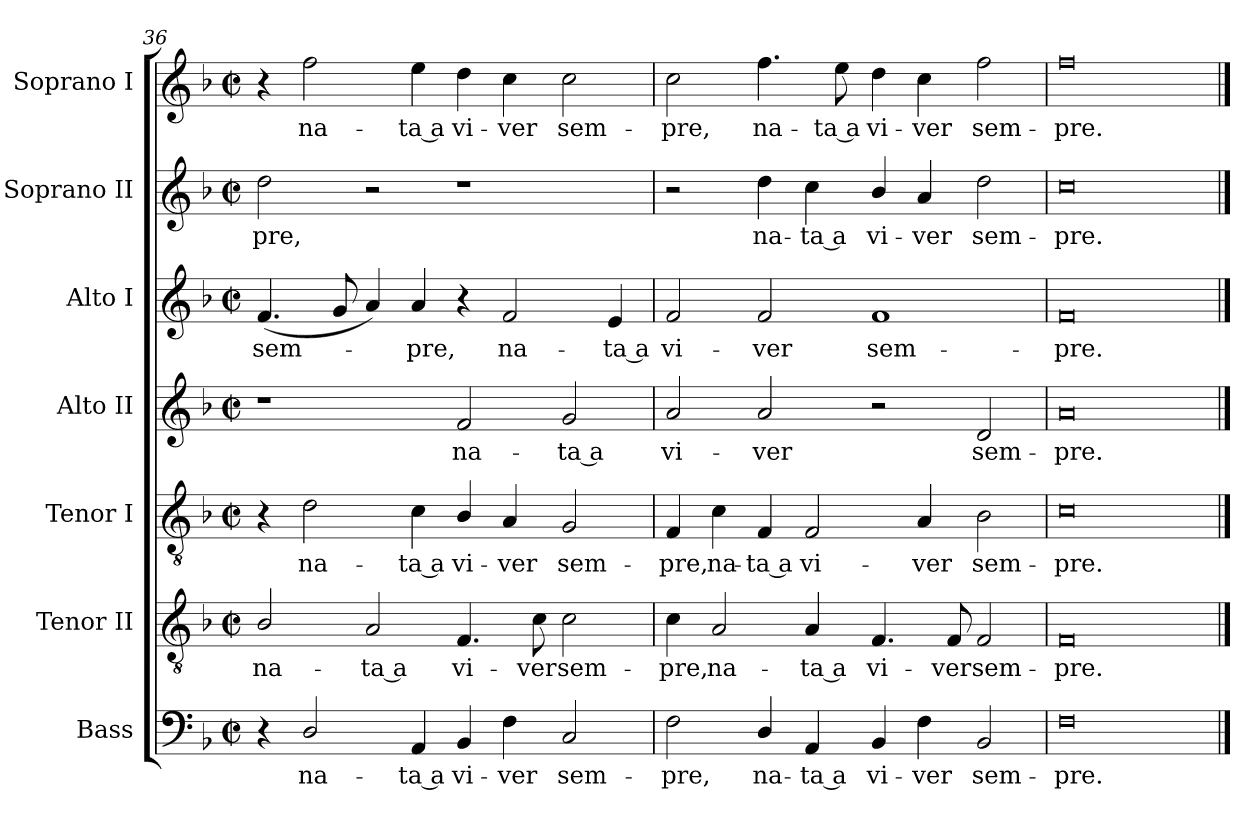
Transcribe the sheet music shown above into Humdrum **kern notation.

**kern	**text	**kern	**text	**kern	**text	**kern	**text	**kern	**text	**kern	**text	**kern	**text
*part7	*part7	*part6	*part6	*part5	*part5	*part4	*part4	*part3	*part3	*part2	*part2	*part1	*part1
*staff7	*staff7	*staff6	*staff6	*staff5	*staff5	*staff4	*staff4	*staff3	*staff3	*staff2	*staff2	*staff1	*staff1
*I"Bass	*	*I"Tenor II	*	*I"Tenor I	*	*I"Alto II	*	*I"Alto I	*	*I"Soprano II	*	*I"Soprano I	*
*I'B	*	*I'T II	*	*I'T I	*	*I'A II	*	*I'A I	*	*I'S II	*	*I'S I	*
!!LO:LB:g=z
*clefF4	*	*clefGv2	*	*clefGv2	*	*clefG2	*	*clefG2	*	*clefG2	*	*clefG2	*
*k[b-]	*	*k[b-]	*	*k[b-]	*	*k[b-]	*	*k[b-]	*	*k[b-]	*	*k[b-]	*
*F:	*	*F:	*	*F:	*	*F:	*	*F:	*	*F:	*	*F:	*
*M4/2	*	*M4/2	*	*M4/2	*	*M4/2	*	*M4/2	*	*M4/2	*	*M4/2	*
*met(c|)	*	*met(c|)	*	*met(c|)	*	*met(c|)	*	*met(c|)	*	*met(c|)	*	*met(c|)	*
=36	=36	=36	=36	=36	=36	=36	=36	=36	=36	=36	=36	=36	=36
!	!	!	!LO:LY:b	!	!	!	!	!	!LO:LY:b	!	!LO:LY:b	!	!
4r	.	2B-/	na-	4r	.	1r	.	(<4.f	sem-	2dd	-pre,	4r	.
!	!LO:LY:b	!	!	!	!LO:LY:b	!	!	!	!	!	!	!	!LO:LY:b
2D/	na-	.	.	2d	na-	.	.	.	.	.	.	2ff	na-
.	.	.	.	.	.	.	.	8g	.	.	.	.	.
!	!	!	!LO:LY:b	!	!	!	!	!	!	!	!	!	!
.	.	2A	-ta a	.	.	.	.	4a)	.	2r	.	.	.
!	!LO:LY:b	!	!	!	!LO:LY:b	!	!	!	!LO:LY:b	!	!	!	!LO:LY:b
4AA	-ta a	.	.	4c	-ta a	.	.	4a	pre,	.	.	4ee	-ta a
!	!LO:LY:b	!	!LO:LY:b	!	!LO:LY:b	!	!LO:LY:b	!	!	!	!	!	!LO:LY:b
4BB-	vi-	4.F	vi-	4B-/	vi-	2f	na-	4r	.	1r	.	4dd	vi-
!	!LO:LY:b	!	!	!	!LO:LY:b	!	!	!	!LO:LY:b	!	!	!	!LO:LY:b
4F	-ver	.	.	4A	-ver	.	.	2f	na-	.	.	4cc	-ver
!	!	!	!LO:LY:b	!	!	!	!	!	!	!	!	!	!
.	.	8c	-ver	.	.	.	.	.	.	.	.	.	.
!	!LO:LY:b	!	!LO:LY:b	!	!LO:LY:b	!	!LO:LY:b	!	!	!	!	!	!LO:LY:b
2C	sem-	2c	sem-	2G	sem-	2g	-ta a	.	.	.	.	2cc	sem-
!	!	!	!	!	!	!	!	!	!LO:LY:b	!	!	!	!
.	.	.	.	.	.	.	.	4e	-ta a	.	.	.	.
=37	=37	=37	=37	=37	=37	=37	=37	=37	=37	=37	=37	=37	=37
!	!LO:LY:b	!	!LO:LY:b	!	!LO:LY:b	!	!LO:LY:b	!	!LO:LY:b	!	!	!	!LO:LY:b
2F	-pre,	4c	-pre,	4F	-pre,	2a	vi-	2f	vi-	2r	.	2cc	-pre,
!	!	!	!LO:LY:b	!	!LO:LY:b	!	!	!	!	!	!	!	!
.	.	2A	na-	4c	na-	.	.	.	.	.	.	.	.
!	!LO:LY:b	!	!	!	!LO:LY:b	!	!LO:LY:b	!	!LO:LY:b	!	!LO:LY:b	!	!LO:LY:b
4D/	na-	.	.	4F	-ta a	2a	-ver	2f	-ver	4dd	na-	4.ff	na-
!	!LO:LY:b	!	!LO:LY:b	!	!LO:LY:b	!	!	!	!	!	!LO:LY:b	!	!
4AA	-ta a	4A	-ta a	2F	vi-	.	.	.	.	4cc	-ta a	.	.
!	!	!	!	!	!	!	!	!	!	!	!	!	!LO:LY:b
.	.	.	.	.	.	.	.	.	.	.	.	8ee	-ta a
!	!LO:LY:b	!	!LO:LY:b	!	!	!	!	!	!LO:LY:b	!	!LO:LY:b	!	!LO:LY:b
4BB-	vi-	4.F	vi-	.	.	2r	.	1f	sem-	4b-/	vi-	4dd	vi-
!	!LO:LY:b	!	!	!	!LO:LY:b	!	!	!	!	!	!LO:LY:b	!	!LO:LY:b
4F	-ver	.	.	4A	-ver	.	.	.	.	4a	-ver	4cc	-ver
!	!	!	!LO:LY:b	!	!	!	!	!	!	!	!	!	!
.	.	8F	-ver	.	.	.	.	.	.	.	.	.	.
!	!LO:LY:b	!	!LO:LY:b	!	!LO:LY:b	!	!LO:LY:b	!	!	!	!LO:LY:b	!	!LO:LY:b
2BB-	sem-	2F	sem-	2B-	sem-	2d	sem-	.	.	2dd	sem-	2ff	sem-
=38	=38	=38	=38	=38	=38	=38	=38	=38	=38	=38	=38	=38	=38
!	!LO:LY:b	!	!LO:LY:b	!	!LO:LY:b	!	!LO:LY:b	!	!LO:LY:b	!	!LO:LY:b	!	!LO:LY:b
0F	-pre.	0F	-pre.	0c	-pre.	0a	-pre.	0f	-pre.	0cc	-pre.	0ff	-pre.
==	==	==	==	==	==	==	==	==	==	==	==	==	==
*-	*-	*-	*-	*-	*-	*-	*-	*-	*-	*-	*-	*-	*-
